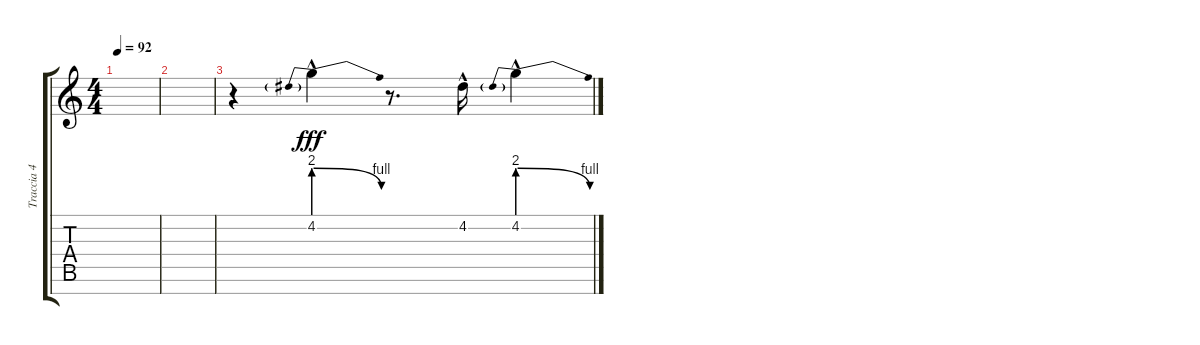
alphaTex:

\track ("Traccia 4" "Traccia 4") {instrument acousticguitarnylon}
\staff {score tabs}
\tuning (E4 B3 G3 D3 A2 E2 B1) {hide}
\ts (4 4)
\tempo 92
\clef g2
\ks c
|
|
r.4 4.2{be (prebendrelease 0 8 60 4) hac}.4{dy fff} r.8{d} 4.2{hac}.16 4.2{be (prebendrelease 0 8 60 4) hac}.4
